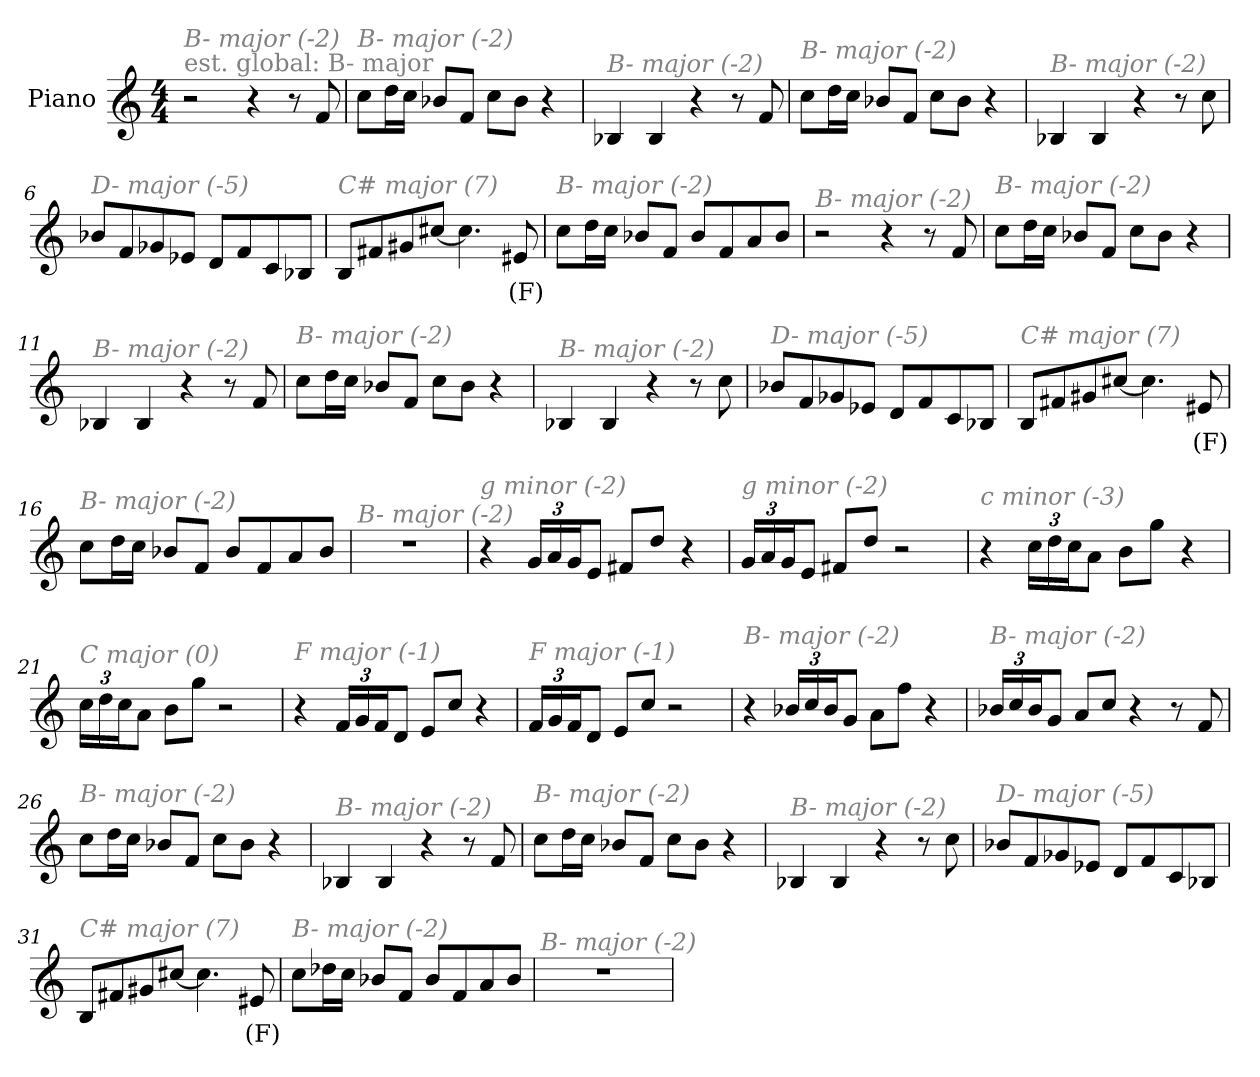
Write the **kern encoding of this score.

**kern	**text
*part1	*part1
*staff1	*staff1
*I"Piano	*
*I'Pno	*
*clefG2	*
*k[]	*
*M4/4	*
*MM210	*
=1	=1
!LO:TX:a:color=#808080:t=est. global&colon; B- major	!
!LO:TX:i:color=#808080:t=B- major (-2)	!
2r	.
4r	.
8r	.
8f/	.
=2	=2
!LO:TX:i:color=#808080:t=B- major (-2)	!
8cc\L	.
16dd\L	.
16cc\JJ	.
8b-X/L	.
8f/J	.
8cc\L	.
8b-\J	.
4r	.
=3	=3
!LO:TX:i:color=#808080:t=B- major (-2)	!
4B-X/	.
4B-/	.
4r	.
8r	.
8f/	.
=4	=4
!LO:TX:i:color=#808080:t=B- major (-2)	!
8cc\L	.
16dd\L	.
16cc\JJ	.
8b-X/L	.
8f/J	.
8cc\L	.
8b-\J	.
4r	.
!!LO:LB:g=z
=5	=5
!LO:TX:i:color=#808080:t=B- major (-2)	!
4B-X/	.
4B-/	.
4r	.
8r	.
8cc\	.
=6	=6
!LO:TX:i:color=#808080:t=D- major (-5)	!
8b-X/L	.
8f/	.
8g-X/	.
8e-X/J	.
8d/L	.
8f/	.
8c/	.
8B-X/J	.
=7	=7
!LO:TX:i:color=#808080:t=C# major (7)	!
8B/L	.
8f#X/	.
8g#X/	.
[8cc#X/J	.
4.cc#\]	.
8e#Xi/	(F)
=8	=8
!LO:TX:i:color=#808080:t=B- major (-2)	!
8cc\L	.
16dd\L	.
16cc\JJ	.
8b-X/L	.
8f/J	.
8b-/L	.
8f/	.
8a/	.
8b-/J	.
!!LO:LB:g=z
=9	=9
!LO:TX:i:color=#808080:t=B- major (-2)	!
2r	.
4r	.
8r	.
8f/	.
=10	=10
!LO:TX:i:color=#808080:t=B- major (-2)	!
8cc\L	.
16dd\L	.
16cc\JJ	.
8b-X/L	.
8f/J	.
8cc\L	.
8b-\J	.
4r	.
=11	=11
!LO:TX:i:color=#808080:t=B- major (-2)	!
4B-X/	.
4B-/	.
4r	.
8r	.
8f/	.
=12	=12
!LO:TX:i:color=#808080:t=B- major (-2)	!
8cc\L	.
16dd\L	.
16cc\JJ	.
8b-X/L	.
8f/J	.
8cc\L	.
8b-\J	.
4r	.
=13	=13
!LO:TX:i:color=#808080:t=B- major (-2)	!
4B-X/	.
4B-/	.
4r	.
8r	.
8cc\	.
!!LO:LB:g=z
=14	=14
!LO:TX:i:color=#808080:t=D- major (-5)	!
8b-X/L	.
8f/	.
8g-X/	.
8e-X/J	.
8d/L	.
8f/	.
8c/	.
8B-X/J	.
=15	=15
!LO:TX:i:color=#808080:t=C# major (7)	!
8B/L	.
8f#X/	.
8g#X/	.
[8cc#X/J	.
4.cc#\]	.
8e#Xi/	(F)
=16	=16
!LO:TX:i:color=#808080:t=B- major (-2)	!
8cc\L	.
16dd\L	.
16cc\JJ	.
8b-X/L	.
8f/J	.
8b-/L	.
8f/	.
8a/	.
8b-/J	.
=17	=17
!LO:TX:i:color=#808080:t=B- major (-2)	!
1r	.
=18	=18
!LO:TX:i:color=#808080:t=g minor (-2)	!
4r	.
*Xbrackettup	*
24g/LL	.
24a/	.
24g/J	.
8e/J	.
8f#X/L	.
8dd/J	.
4r	.
!!LO:LB:g=z
=19	=19
!LO:TX:i:color=#808080:t=g minor (-2)	!
24g/LL	.
24a/	.
24g/J	.
8e/J	.
8f#X/L	.
8dd/J	.
2r	.
=20	=20
!LO:TX:i:color=#808080:t=c minor (-3)	!
4r	.
24cc\LL	.
24dd\	.
24cc\J	.
8a\J	.
8b\L	.
8gg\J	.
4r	.
=21	=21
!LO:TX:i:color=#808080:t=C major (0)	!
24cc\LL	.
24dd\	.
24cc\J	.
8a\J	.
8b\L	.
8gg\J	.
2r	.
=22	=22
!LO:TX:i:color=#808080:t=F major (-1)	!
4r	.
24f/LL	.
24g/	.
24f/J	.
8d/J	.
8e/L	.
8cc/J	.
4r	.
!!LO:LB:g=z
=23	=23
!LO:TX:i:color=#808080:t=F major (-1)	!
24f/LL	.
24g/	.
24f/J	.
8d/J	.
8e/L	.
8cc/J	.
2r	.
=24	=24
!LO:TX:i:color=#808080:t=B- major (-2)	!
4r	.
24b-X/LL	.
24cc/	.
24b-/J	.
8g/J	.
8a\L	.
8ff\J	.
4r	.
=25	=25
!LO:TX:i:color=#808080:t=B- major (-2)	!
24b-X/LL	.
24cc/	.
24b-/J	.
8g/J	.
8a/L	.
8cc/J	.
4r	.
8r	.
8f/	.
=26	=26
!LO:TX:i:color=#808080:t=B- major (-2)	!
8cc\L	.
16dd\L	.
16cc\JJ	.
8b-X/L	.
8f/J	.
8cc\L	.
8b-\J	.
4r	.
!!LO:LB:g=z
=27	=27
!LO:TX:i:color=#808080:t=B- major (-2)	!
4B-X/	.
4B-/	.
4r	.
8r	.
8f/	.
=28	=28
!LO:TX:i:color=#808080:t=B- major (-2)	!
8cc\L	.
16dd\L	.
16cc\JJ	.
8b-X/L	.
8f/J	.
8cc\L	.
8b-\J	.
4r	.
=29	=29
!LO:TX:i:color=#808080:t=B- major (-2)	!
4B-X/	.
4B-/	.
4r	.
8r	.
8cc\	.
=30	=30
!LO:TX:i:color=#808080:t=D- major (-5)	!
8b-X/L	.
8f/	.
8g-X/	.
8e-X/J	.
8d/L	.
8f/	.
8c/	.
8B-X/J	.
!!LO:LB:g=z
=31	=31
!LO:TX:i:color=#808080:t=C# major (7)	!
8B/L	.
8f#X/	.
8g#X/	.
[8cc#X/J	.
4.cc#\]	.
8e#Xi/	(F)
=32	=32
!LO:TX:i:color=#808080:t=B- major (-2)	!
8cc\L	.
16dd-X\L	.
16cc\JJ	.
8b-X/L	.
8f/J	.
8b-/L	.
8f/	.
8a/	.
8b-/J	.
=33	=33
!LO:TX:i:color=#808080:t=B- major (-2)	!
1r	.
=	=
*-	*-
